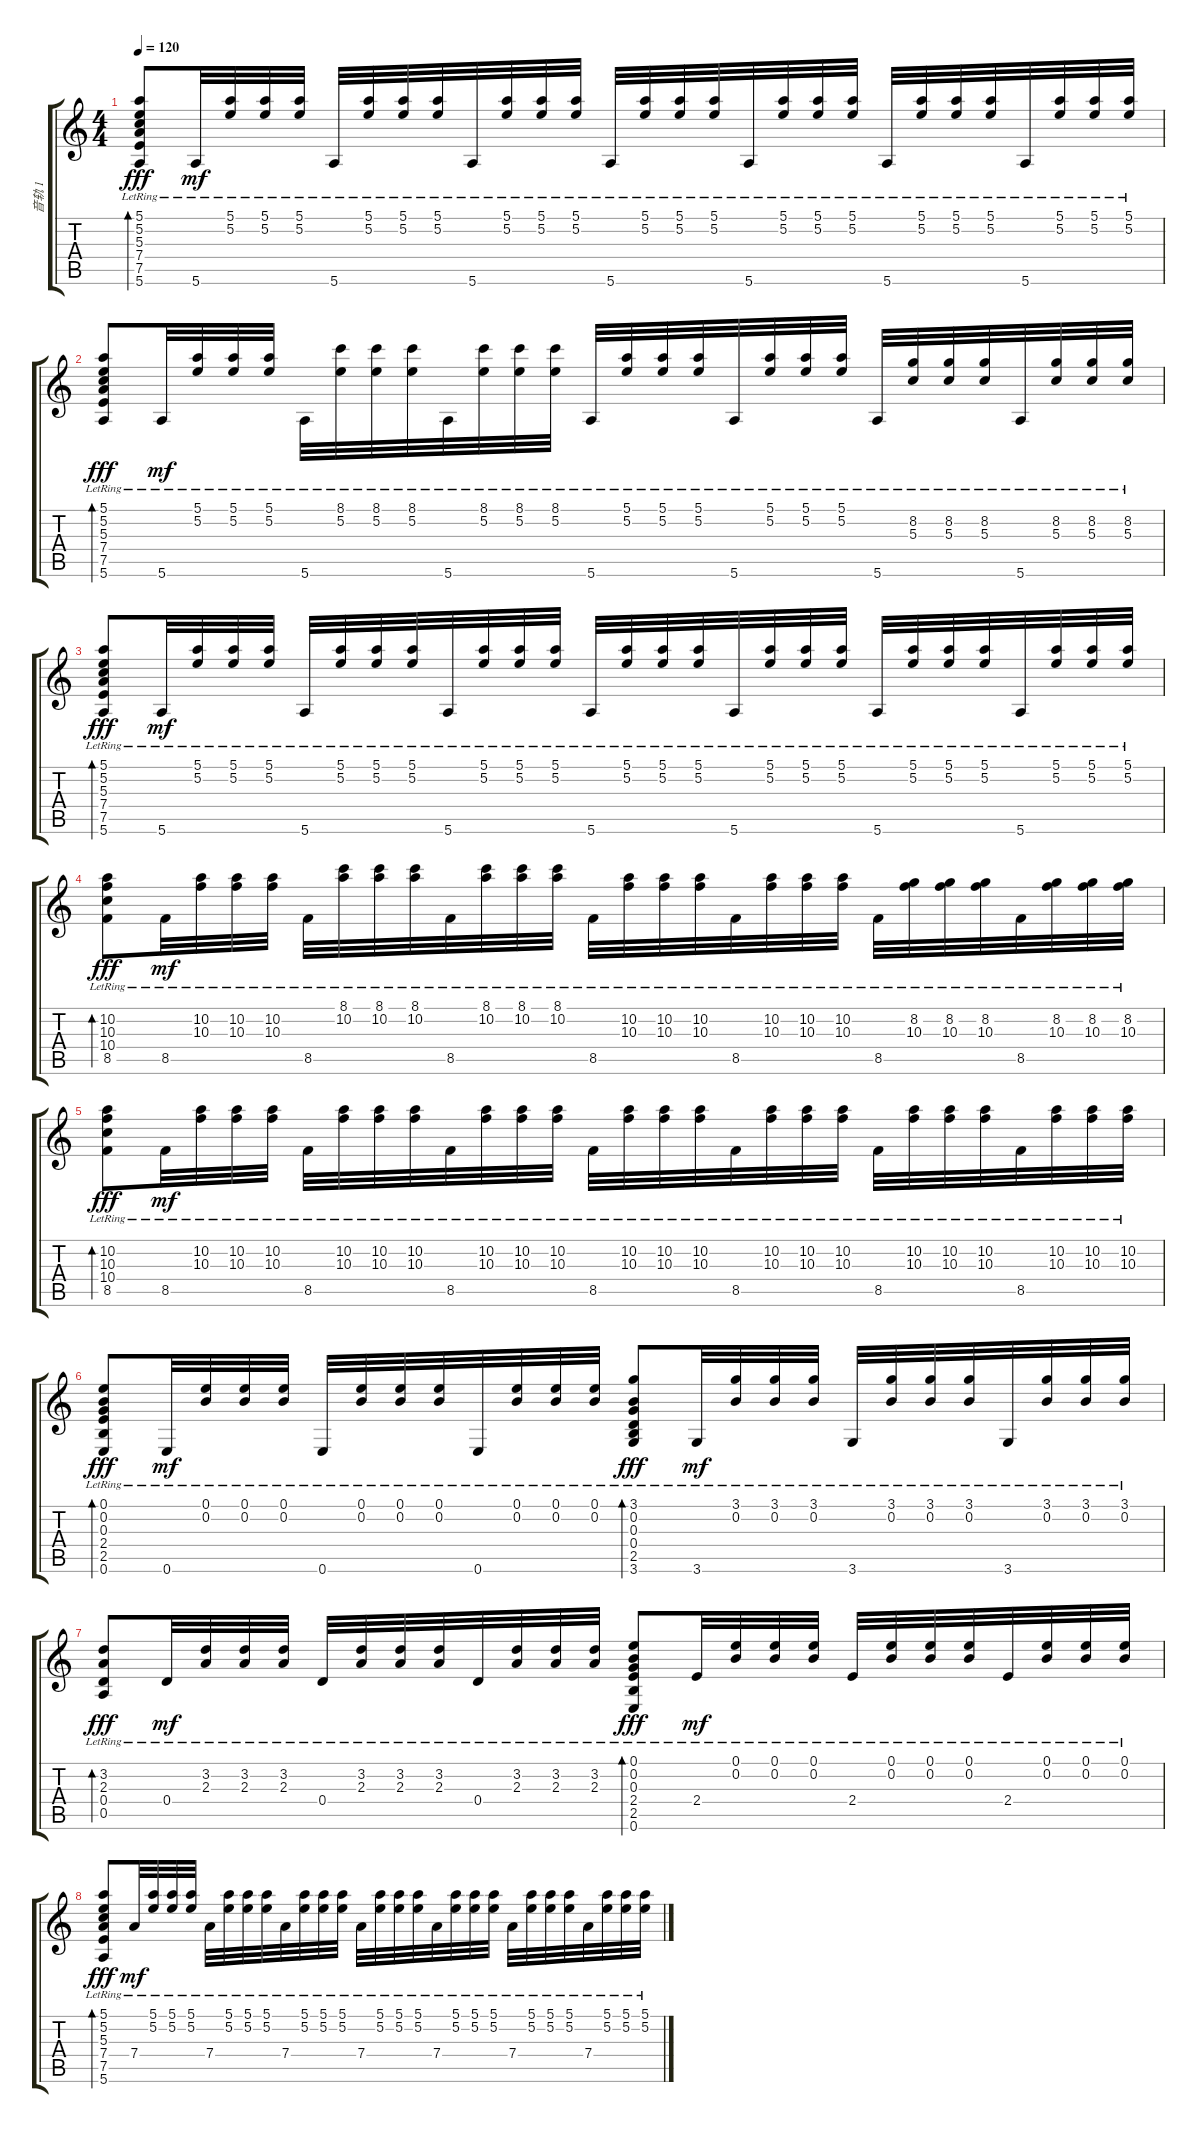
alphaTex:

\track ("音轨 1" "音轨 1") {instrument acousticguitarnylon}
\staff {score tabs}
\tuning (E4 B3 G3 D3 A2 E2) {hide}
\ts (4 4)
\tempo 120
\clef g2
\ks c
(5.1{lr} 5.2{lr} 5.3{lr} 7.4{lr} 7.5{lr} 5.6{lr}).8{bd 120 dy fff} 5.6{lr}.32{dy mf} (5.1{lr} 5.2{lr}).32 (5.1{lr} 5.2{lr}).32 (5.1{lr} 5.2{lr}).32 5.6{lr}.32 (5.1{lr} 5.2{lr}).32 (5.1{lr} 5.2{lr}).32 (5.1{lr} 5.2{lr}).32 5.6{lr}.32 (5.1{lr} 5.2{lr}).32 (5.1{lr} 5.2{lr}).32 (5.1{lr} 5.2{lr}).32 5.6{lr}.32 (5.1{lr} 5.2{lr}).32 (5.1{lr} 5.2{lr}).32 (5.1{lr} 5.2{lr}).32 5.6{lr}.32 (5.1{lr} 5.2{lr}).32 (5.1{lr} 5.2{lr}).32 (5.1{lr} 5.2{lr}).32 5.6{lr}.32 (5.1{lr} 5.2{lr}).32 (5.1{lr} 5.2{lr}).32 (5.1{lr} 5.2{lr}).32 5.6{lr}.32 (5.1{lr} 5.2{lr}).32 (5.1{lr} 5.2{lr}).32 (5.1{lr} 5.2{lr}).32 |
(5.1{lr} 5.2{lr} 5.3{lr} 7.4{lr} 7.5{lr} 5.6{lr}).8{bd 120 dy fff} 5.6{lr}.32{dy mf} (5.1{lr} 5.2{lr}).32 (5.1{lr} 5.2{lr}).32 (5.1{lr} 5.2{lr}).32 5.6{lr}.32 (8.1{lr} 5.2{lr}).32 (8.1{lr} 5.2{lr}).32 (8.1{lr} 5.2{lr}).32 5.6{lr}.32 (8.1{lr} 5.2{lr}).32 (8.1{lr} 5.2{lr}).32 (8.1{lr} 5.2{lr}).32 5.6{lr}.32 (5.1{lr} 5.2{lr}).32 (5.1{lr} 5.2{lr}).32 (5.1{lr} 5.2{lr}).32 5.6{lr}.32 (5.1{lr} 5.2{lr}).32 (5.1{lr} 5.2{lr}).32 (5.1{lr} 5.2{lr}).32 5.6{lr}.32 (8.2{lr} 5.3{lr}).32 (8.2{lr} 5.3{lr}).32 (8.2{lr} 5.3{lr}).32 5.6{lr}.32 (8.2{lr} 5.3{lr}).32 (8.2{lr} 5.3{lr}).32 (8.2{lr} 5.3{lr}).32 |
(5.1{lr} 5.2{lr} 5.3{lr} 7.4{lr} 7.5{lr} 5.6{lr}).8{bd 120 dy fff} 5.6{lr}.32{dy mf} (5.1{lr} 5.2{lr}).32 (5.1{lr} 5.2{lr}).32 (5.1{lr} 5.2{lr}).32 5.6{lr}.32 (5.1{lr} 5.2{lr}).32 (5.1{lr} 5.2{lr}).32 (5.1{lr} 5.2{lr}).32 5.6{lr}.32 (5.1{lr} 5.2{lr}).32 (5.1{lr} 5.2{lr}).32 (5.1{lr} 5.2{lr}).32 5.6{lr}.32 (5.1{lr} 5.2{lr}).32 (5.1{lr} 5.2{lr}).32 (5.1{lr} 5.2{lr}).32 5.6{lr}.32 (5.1{lr} 5.2{lr}).32 (5.1{lr} 5.2{lr}).32 (5.1{lr} 5.2{lr}).32 5.6{lr}.32 (5.1{lr} 5.2{lr}).32 (5.1{lr} 5.2{lr}).32 (5.1{lr} 5.2{lr}).32 5.6{lr}.32 (5.1{lr} 5.2{lr}).32 (5.1{lr} 5.2{lr}).32 (5.1{lr} 5.2{lr}).32 |
(10.2{lr} 10.3{lr} 10.4{lr} 8.5{lr}).8{bd 120 dy fff} 8.5{lr}.32{dy mf} (10.2{lr} 10.3{lr}).32 (10.2{lr} 10.3{lr}).32 (10.2{lr} 10.3{lr}).32 8.5{lr}.32 (8.1{lr} 10.2{lr}).32 (8.1{lr} 10.2{lr}).32 (8.1{lr} 10.2{lr}).32 8.5{lr}.32 (8.1{lr} 10.2{lr}).32 (8.1{lr} 10.2{lr}).32 (8.1{lr} 10.2{lr}).32 8.5{lr}.32 (10.2{lr} 10.3{lr}).32 (10.2{lr} 10.3{lr}).32 (10.2{lr} 10.3{lr}).32 8.5{lr}.32 (10.2{lr} 10.3{lr}).32 (10.2{lr} 10.3{lr}).32 (10.2{lr} 10.3{lr}).32 8.5{lr}.32 (8.2{lr} 10.3{lr}).32 (8.2{lr} 10.3{lr}).32 (8.2{lr} 10.3{lr}).32 8.5{lr}.32 (8.2{lr} 10.3{lr}).32 (8.2{lr} 10.3{lr}).32 (8.2{lr} 10.3{lr}).32 |
(10.2{lr} 10.3{lr} 10.4{lr} 8.5{lr}).8{bd 120 dy fff} 8.5{lr}.32{dy mf} (10.2{lr} 10.3{lr}).32 (10.2{lr} 10.3{lr}).32 (10.2{lr} 10.3{lr}).32 8.5{lr}.32 (10.2{lr} 10.3{lr}).32 (10.2{lr} 10.3{lr}).32 (10.2{lr} 10.3{lr}).32 8.5{lr}.32 (10.2{lr} 10.3{lr}).32 (10.2{lr} 10.3{lr}).32 (10.2{lr} 10.3{lr}).32 8.5{lr}.32 (10.2{lr} 10.3{lr}).32 (10.2{lr} 10.3{lr}).32 (10.2{lr} 10.3{lr}).32 8.5{lr}.32 (10.2{lr} 10.3{lr}).32 (10.2{lr} 10.3{lr}).32 (10.2{lr} 10.3{lr}).32 8.5{lr}.32 (10.2{lr} 10.3{lr}).32 (10.2{lr} 10.3{lr}).32 (10.2{lr} 10.3{lr}).32 8.5{lr}.32 (10.2{lr} 10.3{lr}).32 (10.2{lr} 10.3{lr}).32 (10.2{lr} 10.3{lr}).32 |
(0.1{lr} 0.2{lr} 0.3{lr} 2.4{lr} 2.5{lr} 0.6{lr}).8{bd 120 dy fff} 0.6{lr}.32{dy mf} (0.1{lr} 0.2{lr}).32 (0.1{lr} 0.2{lr}).32 (0.1{lr} 0.2{lr}).32 0.6{lr}.32 (0.1{lr} 0.2{lr}).32 (0.1{lr} 0.2{lr}).32 (0.1{lr} 0.2{lr}).32 0.6{lr}.32 (0.1{lr} 0.2{lr}).32 (0.1{lr} 0.2{lr}).32 (0.1{lr} 0.2{lr}).32 (3.1{lr} 0.2{lr} 0.3{lr} 0.4{lr} 2.5{lr} 3.6{lr}).8{bd 120 dy fff} 3.6{lr}.32{dy mf} (3.1{lr} 0.2{lr}).32 (3.1{lr} 0.2{lr}).32 (3.1{lr} 0.2{lr}).32 3.6{lr}.32 (3.1{lr} 0.2{lr}).32 (3.1{lr} 0.2{lr}).32 (3.1{lr} 0.2{lr}).32 3.6{lr}.32 (3.1{lr} 0.2{lr}).32 (3.1{lr} 0.2{lr}).32 (3.1{lr} 0.2{lr}).32 |
(3.2{lr} 2.3{lr} 0.4{lr} 0.5{lr}).8{bd 120 dy fff} 0.4{lr}.32{dy mf} (3.2{lr} 2.3{lr}).32 (3.2{lr} 2.3{lr}).32 (3.2{lr} 2.3{lr}).32 0.4{lr}.32 (3.2{lr} 2.3{lr}).32 (3.2{lr} 2.3{lr}).32 (3.2{lr} 2.3{lr}).32 0.4{lr}.32 (3.2{lr} 2.3{lr}).32 (3.2{lr} 2.3{lr}).32 (3.2{lr} 2.3{lr}).32 (0.1{lr} 0.2{lr} 0.3{lr} 2.4{lr} 2.5{lr} 0.6{lr}).8{bd 120 dy fff} 2.4{lr}.32{dy mf} (0.1{lr} 0.2{lr}).32 (0.1{lr} 0.2{lr}).32 (0.1{lr} 0.2{lr}).32 2.4{lr}.32 (0.1{lr} 0.2{lr}).32 (0.1{lr} 0.2{lr}).32 (0.1{lr} 0.2{lr}).32 2.4{lr}.32 (0.1{lr} 0.2{lr}).32 (0.1{lr} 0.2{lr}).32 (0.1{lr} 0.2{lr}).32 |
(5.1{lr} 5.2{lr} 5.3{lr} 7.4{lr} 7.5{lr} 5.6{lr}).8{bd 120 dy fff} 7.4{lr}.32{dy mf} (5.1{lr} 5.2{lr}).32 (5.1{lr} 5.2{lr}).32 (5.1{lr} 5.2{lr}).32 7.4{lr}.32 (5.1{lr} 5.2{lr}).32 (5.1{lr} 5.2{lr}).32 (5.1{lr} 5.2{lr}).32 7.4{lr}.32 (5.1{lr} 5.2{lr}).32 (5.1{lr} 5.2{lr}).32 (5.1{lr} 5.2{lr}).32 7.4{lr}.32 (5.1{lr} 5.2{lr}).32 (5.1{lr} 5.2{lr}).32 (5.1{lr} 5.2{lr}).32 7.4{lr}.32 (5.1{lr} 5.2{lr}).32 (5.1{lr} 5.2{lr}).32 (5.1{lr} 5.2{lr}).32 7.4{lr}.32 (5.1{lr} 5.2{lr}).32 (5.1{lr} 5.2{lr}).32 (5.1{lr} 5.2{lr}).32 7.4{lr}.32 (5.1{lr} 5.2{lr}).32 (5.1{lr} 5.2{lr}).32 (5.1{lr} 5.2{lr}).32
